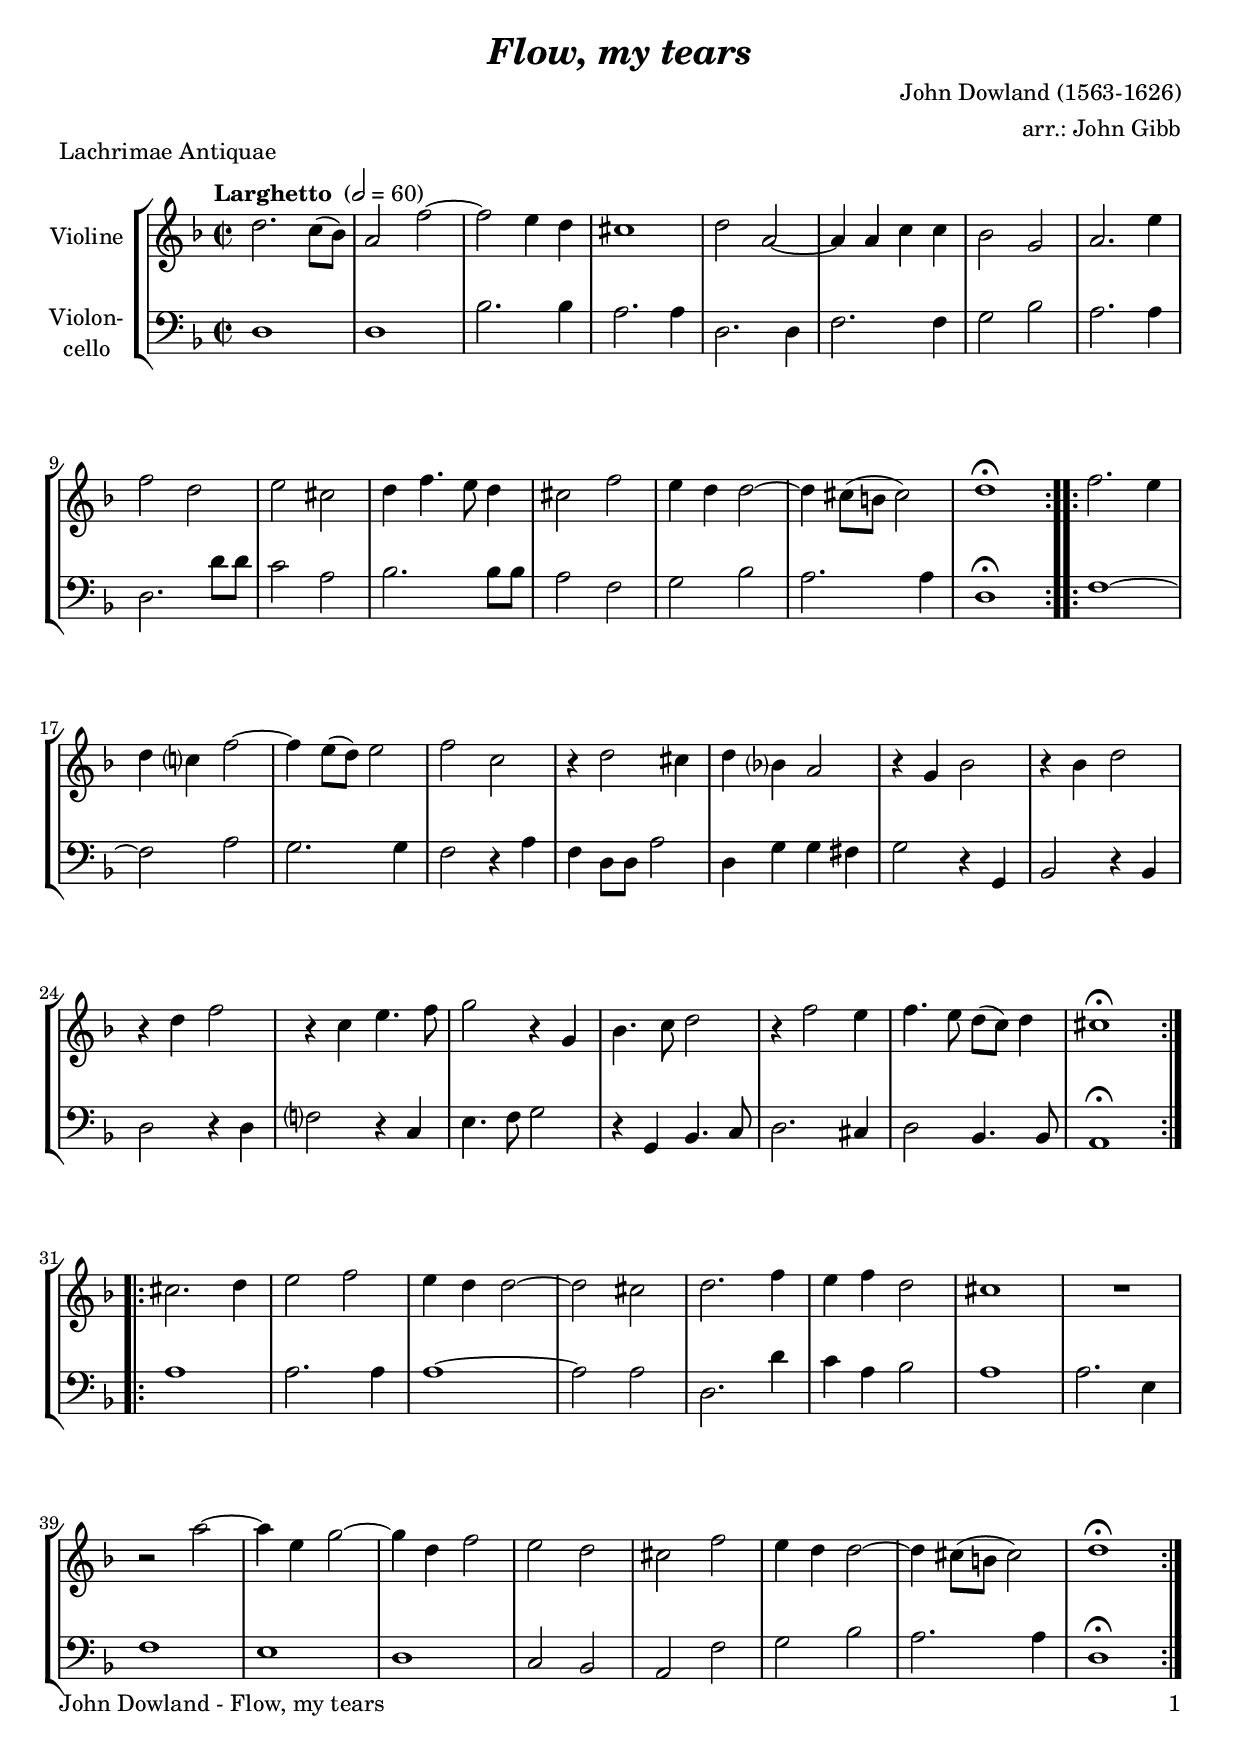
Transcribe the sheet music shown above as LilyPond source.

\version "2.18.2"
\include "deutsch.ly"
  
#(set-global-staff-size 20)

\header {
  title     = \markup \bold \italic "Flow, my tears"
  composer  = "John Dowland (1563-1626)"
  arranger  = "arr.: John Gibb"
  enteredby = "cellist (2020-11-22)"
  piece     = "Lachrimae Antiquae"
}

voiceconsts = {
  \key c \minor
  \time 2/2
  \clef "treble"
%  \numericTimeSignature
  % Set default beaming for all staves
%  \set Timing.beamExceptions = #'()
%  \set Timing.baseMoment     = #(ly:make-moment 1 4)
%  \set Timing.beatStructure  = #'(1 1 1)
  \tempo "Larghetto " 2=60
}

micl = "clarinet"
mifl = "flute"
miob = "oboe"
mifh = "french horn"
misx = "tenor sax"
mist = "string ensemble 1"
mivl = "violin"
miba = "cello"

va = \relative c'' {
  \voiceconsts

  \repeat volta 2 {
    c2. b8( as)
    g2 es'~
    es d4 c
    h1
    c2 g~

    g4 g b b
    as2 f
    g2. d'4
    es2 c
    d h

    c4 es4. d8 c4
    h2 es
    d4 c c2~
    c4 h8( a h2)
    c1\fermata
  }

  \repeat volta 2 {
    es2. d4
    c b? es2~
    es4 d8( c) d2
    es b
    r4 c2 h4

    c as? g2
    r4 f as2
    r4 as c2
    r4 c es2
    r4 b d4. es8

    f2 r4 f,
    as4. b8 c2
    r4 es2 d4
    es4. d8 c( b) c4
    h1\fermata
  }

  \repeat volta 2 {
    h2. c4
    d2 es
    d4 c c2~
    c h
    c2. es4

    d es c2
    h1
    R
    r2 g'~
    g4 d f2~
    f4 c es2

    d c
    h es
    d4 c c2~
    c4 h8( a h2)
    c1\fermata
  }
}

vb = \relative c {
  \voiceconsts
  \clef "bass"
  
  \repeat volta 2 {
    c1
    c
    as'2. as4
    g2. g4
    c,2. c4

    es2. es4
    f2 as
    g2. g4
    c,2. c'8 c
    b2 g

    as2. as8 as
    g2 es
    f as
    g2. g4
    c,1\fermata
  }

  \repeat volta 2 {
    es~
    es2 g
    f2. f4 es2 r4 g
    es c8 c g'2

    c,4 f f e
    f2 r4 f,
    as2 r4 as
    c2 r4 c
    es?2 r4 b

    d4. es8 f2
    r4 f, as4. b8
    c2. h4
    c2 as4. as8
    g1\fermata
  }

  \repeat volta 2 {
    g'
    g2. g4
    g1~
    g2 g
    c,2. c'4

    b g as2
    g1
    g2. d4
    es1
    d
    c

    b2 as
    g es'
    f as
    g2. g4
    c,1\fermata
  }
}


music = \new StaffGroup <<
      \new Staff {
	\set Staff.midiInstrument = \mivl
	\set Staff.instrumentName = \markup \center-column { "Violine" }
	\transpose c d { \va }
      }

      \new Staff {
	\set Staff.midiInstrument = \miba
	\set Staff.instrumentName = \markup \center-column { "Violon-" "cello" }
	\transpose c d { \vb }
      }
>>

\book {
   \paper {
    print-page-number = ##t
    print-first-page-number = ##t
    ragged-last-bottom = ##f
    oddHeaderMarkup = \markup \null
    evenHeaderMarkup = \markup \null
    oddFooterMarkup = \markup {
      \fill-line {
        \on-the-fly #print-page-number-check-first
        "John Dowland - Flow, my tears" \fromproperty #'page:page-number-string
      }
    }
    evenFooterMarkup = \oddFooterMarkup
  } \score {
    \music
    \layout {}
  }

  \score {
    \unfoldRepeats \music

    \midi {
      \context {
        \Score
      }
    }
  }
}